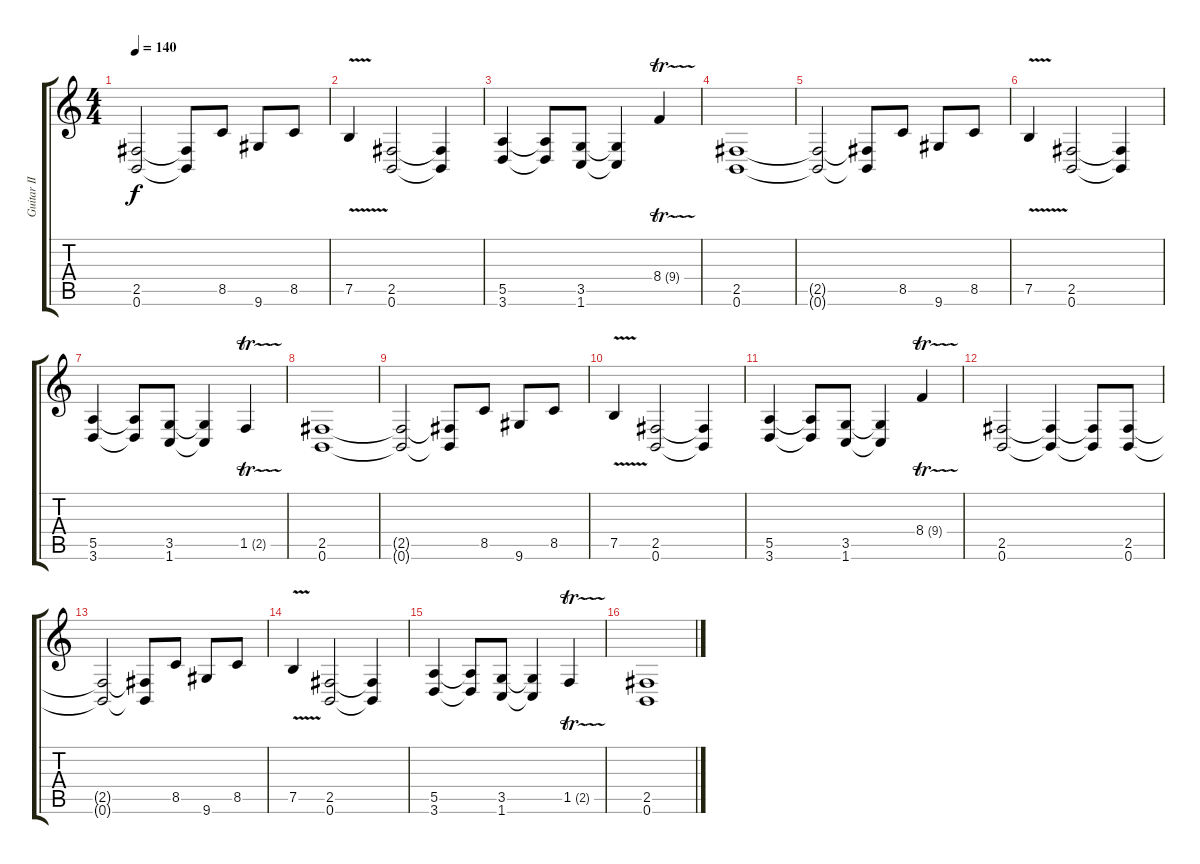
\track ("Guitar II" "Guitar II") {instrument distortionguitar}
\staff {score tabs}
\tuning (B3 Gb3 D3 A2 E2 B1) {hide}
\ts (4 4)
\tempo 140
\clef g2
\ks c
(2.5{t} 0.6{t}).2{dy f} (2.5{t} 0.6{t}).8 8.5.8 9.6.8 8.5.8 |
7.5{v}.4 (2.5 0.6).2 (2.5{t} 0.6{t}).4 |
(5.5 3.6).4 (5.5{t} 3.6{t}).8 (3.5 1.6).8 (3.5{t} 1.6{t}).4 8.4{tr (9 16)}.4 |
(2.5 0.6).1 |
(2.5{t} 0.6{t}).2 (2.5{t} 0.6{t}).8 8.5.8 9.6.8 8.5.8 |
7.5{v}.4 (2.5 0.6).2 (2.5{t} 0.6{t}).4 |
(5.5 3.6).4 (5.5{t} 3.6{t}).8 (3.5 1.6).8 (3.5{t} 1.6{t}).4 1.5{tr (2 16)}.4 |
(2.5 0.6).1 |
(2.5{t} 0.6{t}).2 (2.5{t} 0.6{t}).8 8.5.8 9.6.8 8.5.8 |
7.5{v}.4 (2.5 0.6).2 (2.5{t} 0.6{t}).4 |
(5.5 3.6).4 (5.5{t} 3.6{t}).8 (3.5 1.6).8 (3.5{t} 1.6{t}).4 8.4{tr (9 16)}.4 |
(2.5 0.6).2 (2.5{t} 0.6{t}).4 (2.5{t} 0.6{t}).8 (2.5 0.6).8 |
(2.5{t} 0.6{t}).2 (2.5{t} 0.6{t}).8 8.5.8 9.6.8 8.5.8 |
7.5{v}.4 (2.5 0.6).2 (2.5{t} 0.6{t}).4 |
(5.5 3.6).4 (5.5{t} 3.6{t}).8 (3.5 1.6).8 (3.5{t} 1.6{t}).4 1.5{tr (2 16)}.4 |
(2.5 0.6).1
